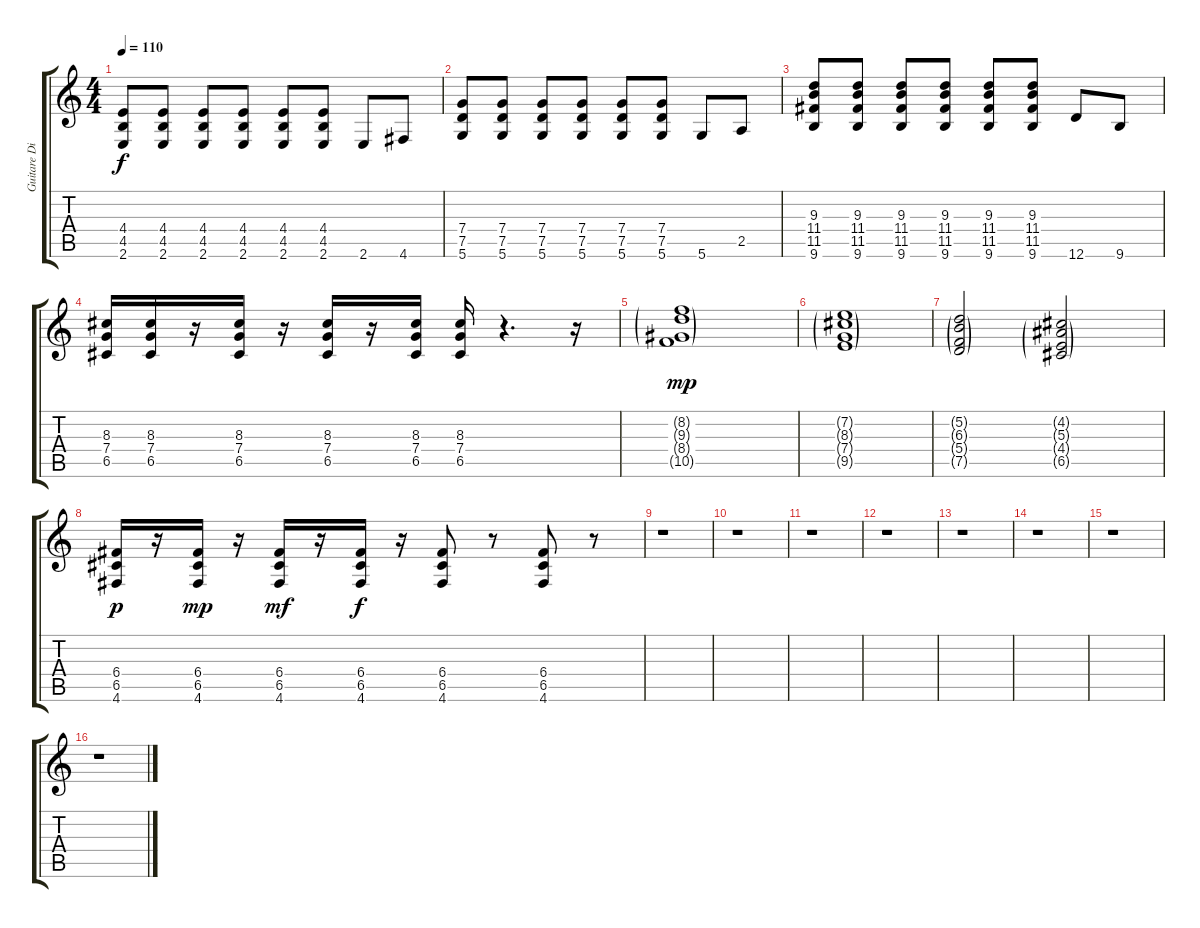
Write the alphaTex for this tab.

\track ("Guitare Disto" "Guitare Di") {instrument distortionguitar}
\staff {score tabs}
\tuning (D4 A3 F3 C3 G2 D2) {hide}
\ts (4 4)
\tempo 110
\clef g2
\ks c
(4.4 4.5 2.6).8{dy f} (4.4 4.5 2.6).8 (4.4 4.5 2.6).8 (4.4 4.5 2.6).8 (4.4 4.5 2.6).8 (4.4 4.5 2.6).8 2.6.8 4.6.8 |
(7.4 7.5 5.6).8 (7.4 7.5 5.6).8 (7.4 7.5 5.6).8 (7.4 7.5 5.6).8 (7.4 7.5 5.6).8 (7.4 7.5 5.6).8 5.6.8 2.5.8 |
(9.3 11.4 11.5 9.6).8 (9.3 11.4 11.5 9.6).8 (9.3 11.4 11.5 9.6).8 (9.3 11.4 11.5 9.6).8 (9.3 11.4 11.5 9.6).8 (9.3 11.4 11.5 9.6).8 12.6.8 9.6.8 |
(8.3 7.4 6.5).16 (8.3 7.4 6.5).16 r.16 (8.3 7.4 6.5).16 r.16 (8.3 7.4 6.5).16 r.16 (8.3 7.4 6.5).16 (8.3 7.4 6.5).16 r.4{d} r.16 |
(8.2{g} 9.3{g} 8.4{g} 10.5{g}).1{dy mp} |
(7.2{g} 8.3{g} 7.4{g} 9.5{g}).1 |
(5.2{g} 6.3{g} 5.4{g} 7.5{g}).2 (4.2{g} 5.3{g} 4.4{g} 6.5{g}).2 |
(6.4 6.5 4.6).16{dy p} r.16 (6.4 6.5 4.6).16{dy mp} r.16 (6.4 6.5 4.6).16{dy mf} r.16 (6.4 6.5 4.6).16{dy f} r.16 (6.4 6.5 4.6).8 r.8 (6.4 6.5 4.6).8 r.8 |
r.1 |
r.1 |
r.1 |
r.1 |
r.1 |
r.1 |
r.1 |
r.1
